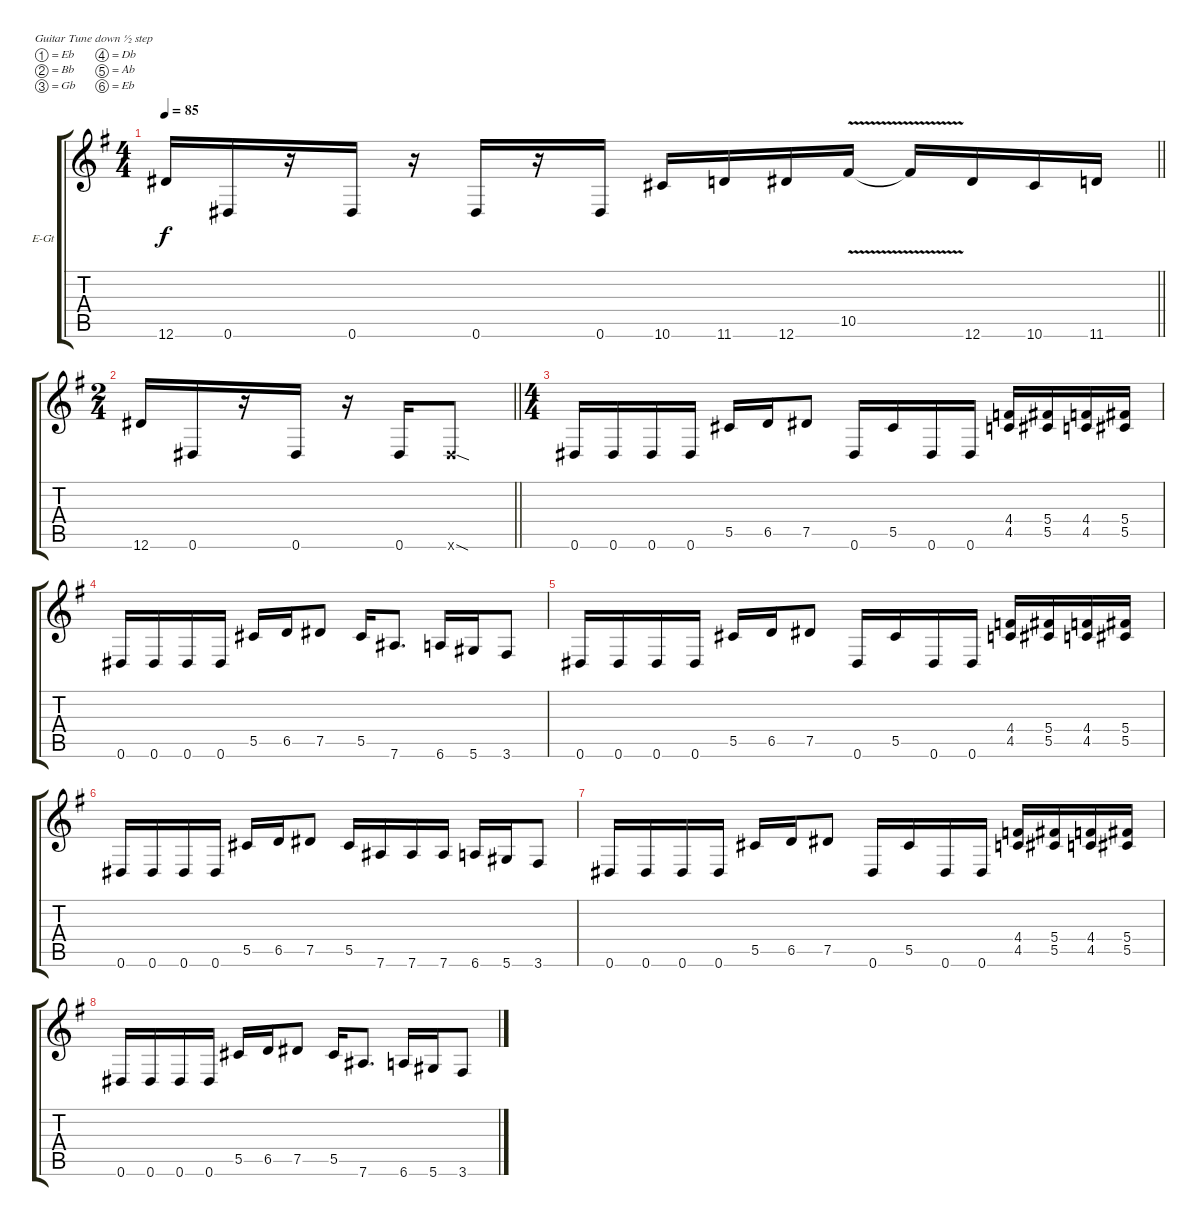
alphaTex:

\bracketExtendMode groupsimilarinstruments
\firstSystemTrackNameOrientation horizontal
\otherSystemsTrackNameOrientation horizontal
\track ("d" "E-Gt") {instrument distortionguitar}
\staff {score tabs}
\tuning (Eb4 Bb3 Gb3 Db3 Ab2 Eb2)
\ts (4 4)
\tempo 85
\clef g2
\barLineRight lightlight
\ks g
12.6.16{dy f} 0.6.16 r.16 0.6.16 r.16 0.6.16 r.16 0.6.16 10.6.16 11.6.16 12.6.16 10.5{v}.16 10.5{v t}.16 12.6.16 10.6.16 11.6.16 |
\ts (2 4)
\beaming (8 2 2 2 2)
\barLineRight lightlight
12.6.16 0.6.16 r.16 0.6.16 r.16 0.6.16 0.6{sod x}.8 |
\ts (4 4)
\beaming (8 2 2 2 2)
\section ("" " ")
0.6.16 0.6.16 0.6.16 0.6.16 5.5.16 6.5.16 7.5.8 0.6.16 5.5.16 0.6.16 0.6.16 (4.4 4.5).16 (5.4 5.5).16 (4.4 4.5).16 (5.4 5.5).16 |
0.6.16 0.6.16 0.6.16 0.6.16 5.5.16 6.5.16 7.5.8 5.5.16 7.6.8{d} 6.6.16 5.6.16 3.6.8 |
0.6.16 0.6.16 0.6.16 0.6.16 5.5.16 6.5.16 7.5.8 0.6.16 5.5.16 0.6.16 0.6.16 (4.4 4.5).16 (5.4 5.5).16 (4.4 4.5).16 (5.4 5.5).16 |
0.6.16 0.6.16 0.6.16 0.6.16 5.5.16 6.5.16 7.5.8 5.5.16 7.6.16 7.6.16 7.6.16 6.6.16 5.6.16 3.6.8 |
0.6.16 0.6.16 0.6.16 0.6.16 5.5.16 6.5.16 7.5.8 0.6.16 5.5.16 0.6.16 0.6.16 (4.4 4.5).16 (5.4 5.5).16 (4.4 4.5).16 (5.4 5.5).16 |
0.6.16 0.6.16 0.6.16 0.6.16 5.5.16 6.5.16 7.5.8 5.5.16 7.6.8{d} 6.6.16 5.6.16 3.6.8
